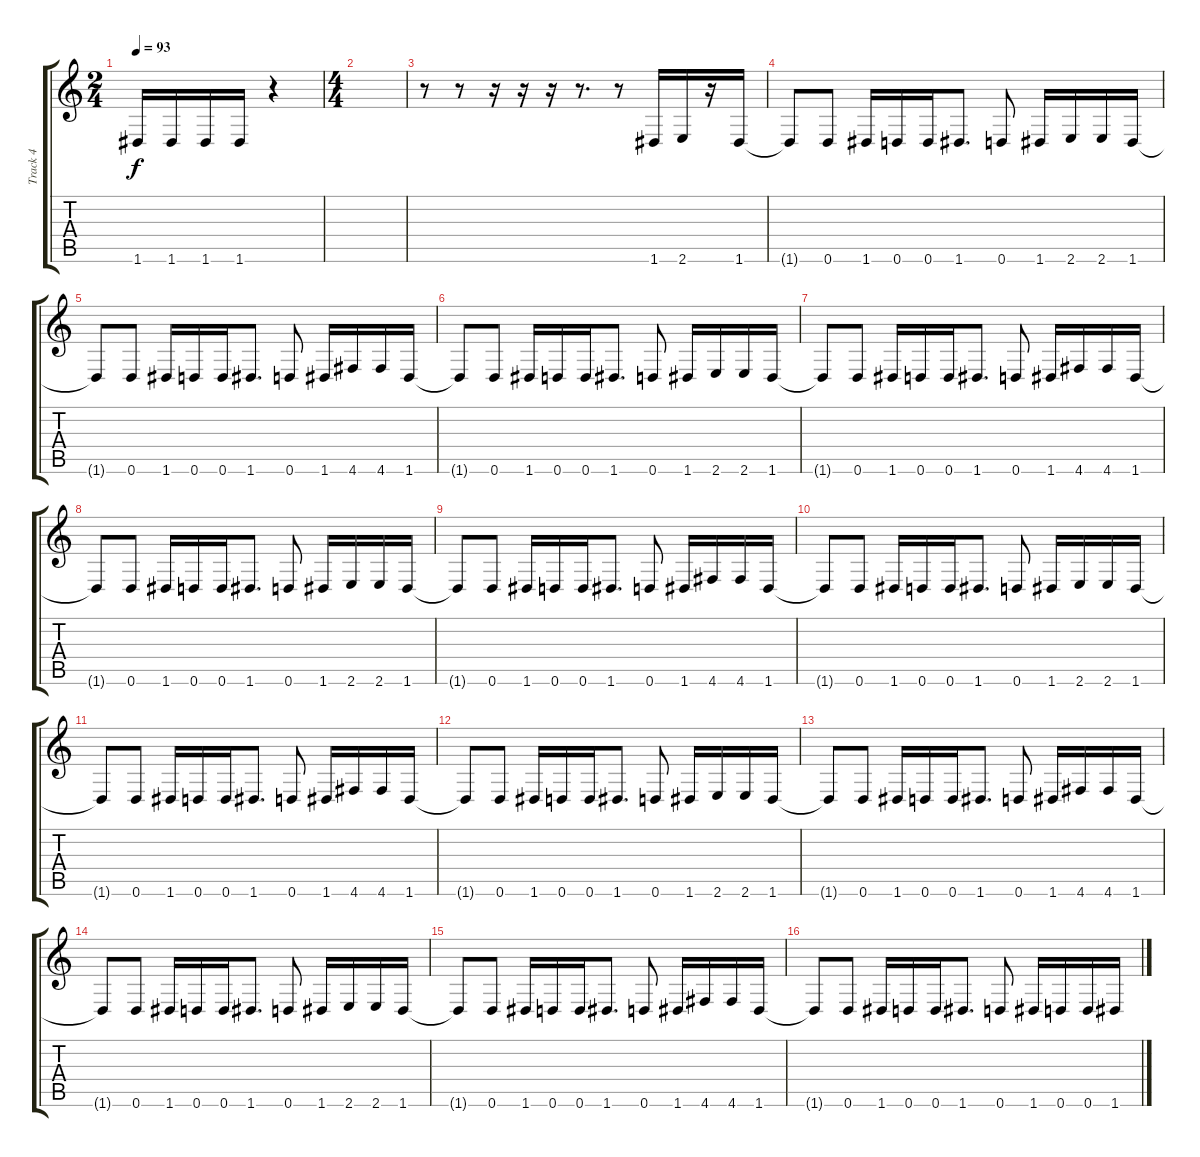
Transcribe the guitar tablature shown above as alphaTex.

\track ("Track 4" "Track 4") {instrument electricbassfinger}
\staff {score tabs}
\tuning (E4 B3 G3 D3 A2 D2) {hide}
\ts (2 4)
\tempo 93
\clef g2
\ks c
1.6.16{dy f} 1.6.16 1.6.16 1.6.16 r.4 |
\ts (4 4)
|
r.8 r.8 r.16 r.16 r.16 r.8{d} r.8 1.6.16 2.6.16 r.16 1.6.16 |
1.6{t}.8 0.6.8 1.6.16 0.6.16 0.6.16 1.6.8{d} 0.6.8 1.6.16 2.6.16 2.6.16 1.6.16 |
1.6{t}.8 0.6.8 1.6.16 0.6.16 0.6.16 1.6.8{d} 0.6.8 1.6.16 4.6.16 4.6.16 1.6.16 |
1.6{t}.8 0.6.8 1.6.16 0.6.16 0.6.16 1.6.8{d} 0.6.8 1.6.16 2.6.16 2.6.16 1.6.16 |
1.6{t}.8 0.6.8 1.6.16 0.6.16 0.6.16 1.6.8{d} 0.6.8 1.6.16 4.6.16 4.6.16 1.6.16 |
1.6{t}.8 0.6.8 1.6.16 0.6.16 0.6.16 1.6.8{d} 0.6.8 1.6.16 2.6.16 2.6.16 1.6.16 |
1.6{t}.8 0.6.8 1.6.16 0.6.16 0.6.16 1.6.8{d} 0.6.8 1.6.16 4.6.16 4.6.16 1.6.16 |
1.6{t}.8 0.6.8 1.6.16 0.6.16 0.6.16 1.6.8{d} 0.6.8 1.6.16 2.6.16 2.6.16 1.6.16 |
1.6{t}.8 0.6.8 1.6.16 0.6.16 0.6.16 1.6.8{d} 0.6.8 1.6.16 4.6.16 4.6.16 1.6.16 |
1.6{t}.8 0.6.8 1.6.16 0.6.16 0.6.16 1.6.8{d} 0.6.8 1.6.16 2.6.16 2.6.16 1.6.16 |
1.6{t}.8 0.6.8 1.6.16 0.6.16 0.6.16 1.6.8{d} 0.6.8 1.6.16 4.6.16 4.6.16 1.6.16 |
1.6{t}.8 0.6.8 1.6.16 0.6.16 0.6.16 1.6.8{d} 0.6.8 1.6.16 2.6.16 2.6.16 1.6.16 |
1.6{t}.8 0.6.8 1.6.16 0.6.16 0.6.16 1.6.8{d} 0.6.8 1.6.16 4.6.16 4.6.16 1.6.16 |
1.6{t}.8 0.6.8 1.6.16 0.6.16 0.6.16 1.6.8{d} 0.6.8 1.6.16 0.6.16 0.6.16 1.6.16
